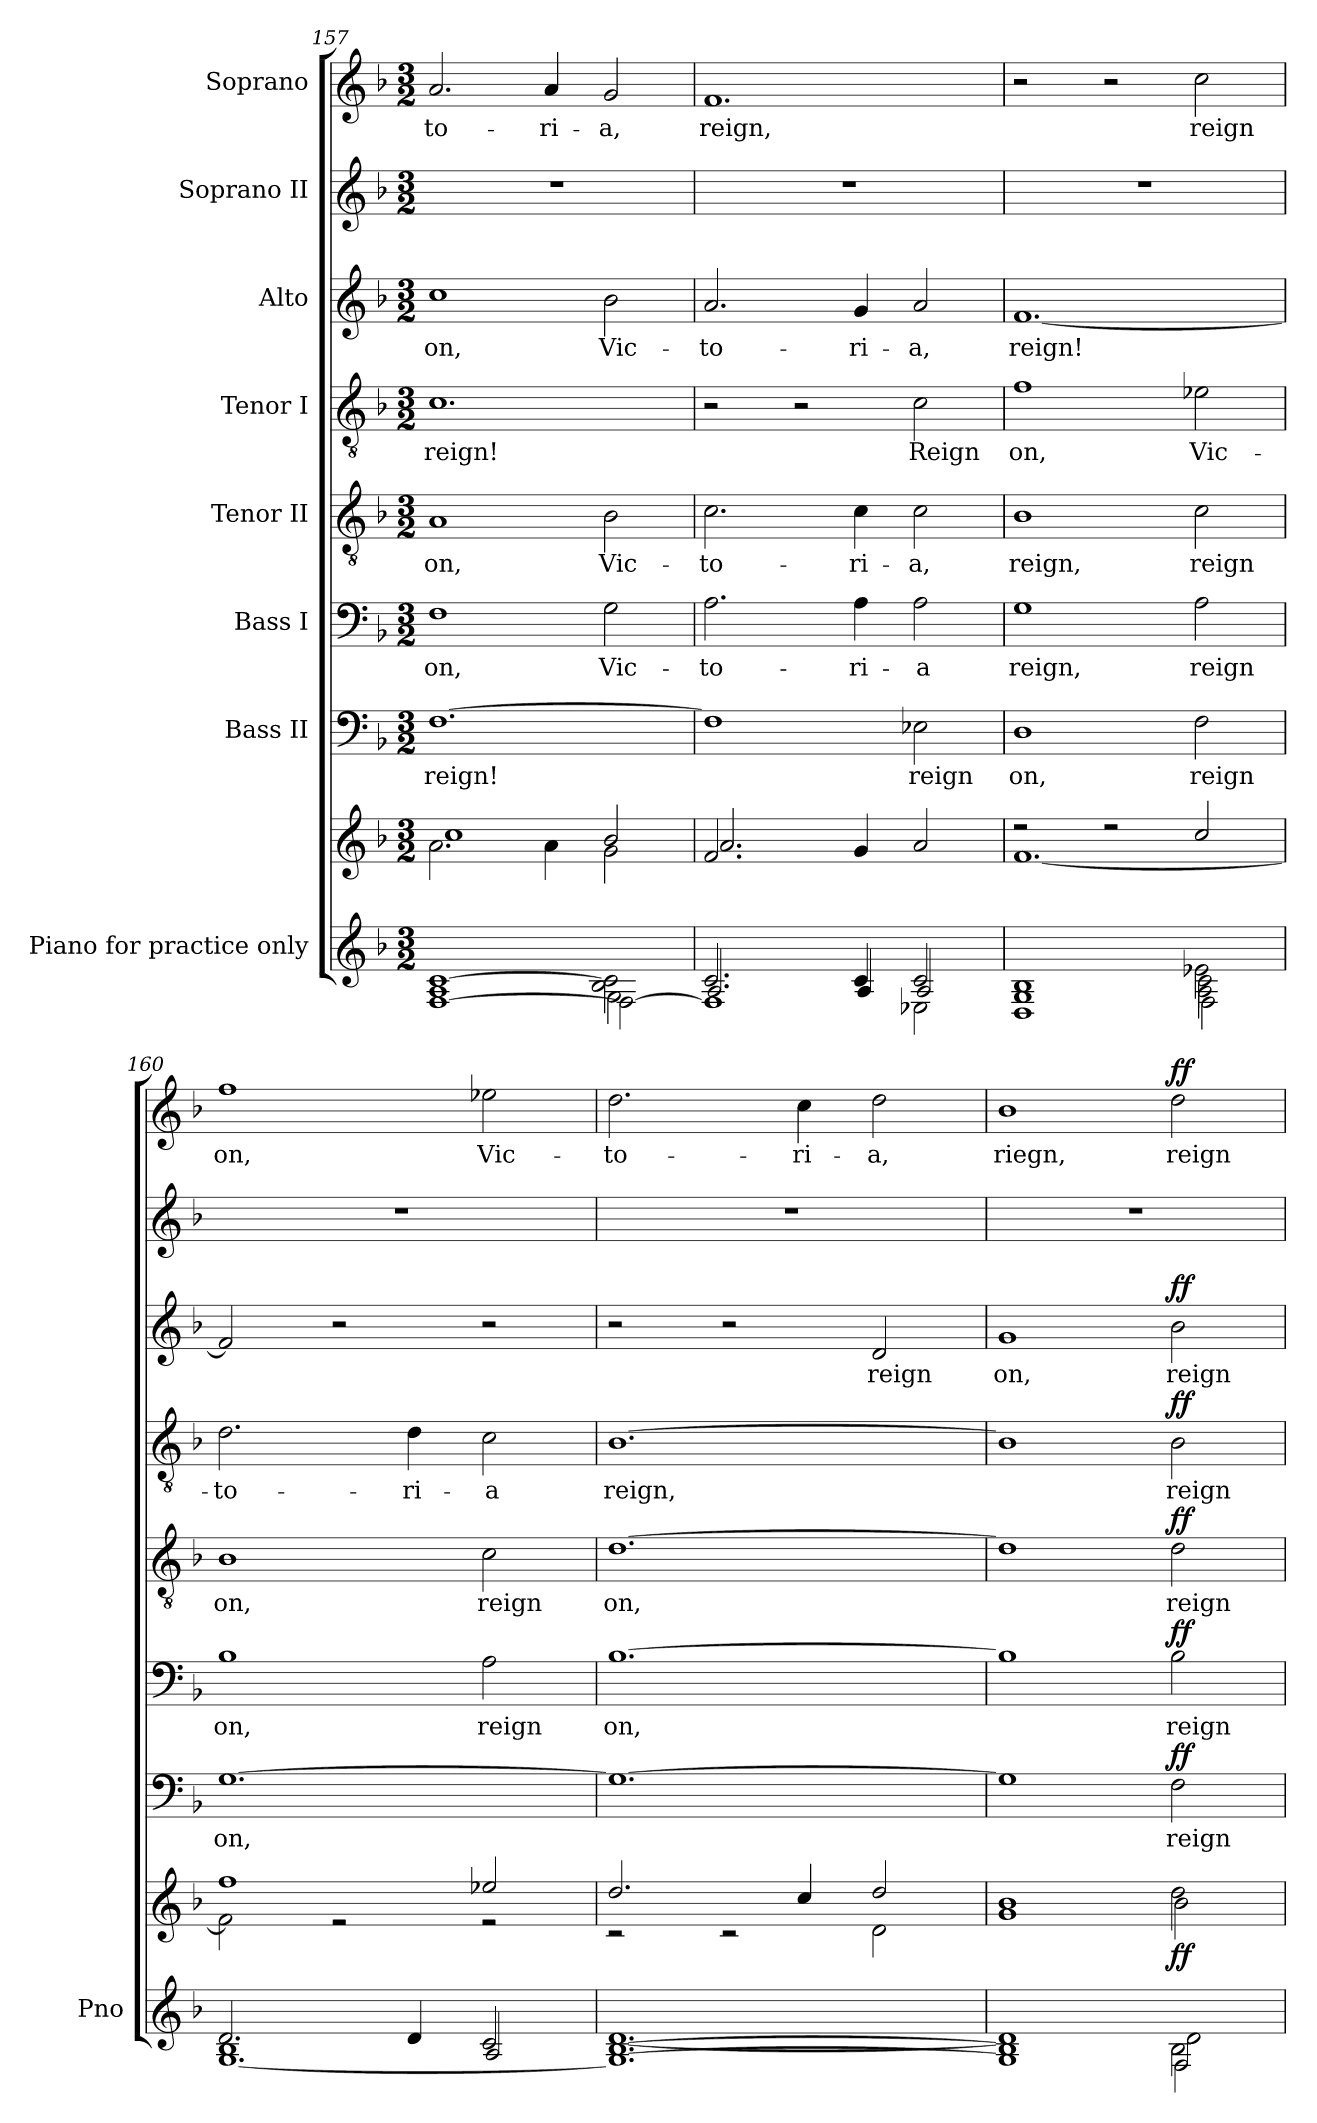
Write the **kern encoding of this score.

**kern	**kern	**dynam	**kern	**text	**dynam	**kern	**text	**dynam	**kern	**text	**dynam	**kern	**text	**dynam	**kern	**text	**dynam	**kern	**kern	**text	**dynam
*part8	*part8	*part8	*part7	*part7	*part7	*part6	*part6	*part6	*part5	*part5	*part5	*part4	*part4	*part4	*part3	*part3	*part3	*part2	*part1	*part1	*part1
*staff9	*staff8	*staff8/9	*staff7	*staff7	*staff7	*staff6	*staff6	*staff6	*staff5	*staff5	*staff5	*staff4	*staff4	*staff4	*staff3	*staff3	*staff3	*staff2	*staff1	*staff1	*staff1
*I"Piano for practice only	*	*	*I"Bass II	*	*	*I"Bass I	*	*	*I"Tenor II	*	*	*I"Tenor I	*	*	*I"Alto	*	*	*I"Soprano II	*I"Soprano	*	*
*I'Pno	*	*	*	*	*	*	*	*	*	*	*	*	*	*	*	*	*	*	*	*	*
*clefG2	*clefG2	*	*clefF4	*	*	*clefF4	*	*	*clefGv2	*	*	*clefGv2	*	*	*clefG2	*	*	*clefG2	*clefG2	*	*
*k[b-]	*k[b-]	*	*k[b-]	*	*	*k[b-]	*	*	*k[b-]	*	*	*k[b-]	*	*	*k[b-]	*	*	*k[b-]	*k[b-]	*	*
*M3/2	*M3/2	*	*M3/2	*	*	*M3/2	*	*	*M3/2	*	*	*M3/2	*	*	*M3/2	*	*	*M3/2	*M3/2	*	*
=157	=157	=157	=157	=157	=157	=157	=157	=157	=157	=157	=157	=157	=157	=157	=157	=157	=157	=157	=157	=157	=157
*^	*^	*	*	*	*	*	*	*	*	*	*	*	*	*	*	*	*	*	*	*	*
*	*^	*	*	*	*	*	*	*	*	*	*	*	*	*	*	*	*	*	*	*	*	*	*
!	!	!	!	!	!	!	!LO:LY:b	!	!	!LO:LY:b	!	!	!LO:LY:b	!	!	!LO:LY:b	!	!	!LO:LY:b	!	!	!	!LO:LY:b	!
[1c	1A	[<1F	2.a\	1cc	.	[1.F	reign!	.	1F	on,	.	1A	on,	.	1.c	reign!	.	1cc	on,	.	1.r	2.a/	-to-	.
!	!	!	!	!	!	!	!	!	!	!	!	!	!	!	!	!	!	!	!	!	!	!	!LO:LY:b	!
.	.	.	4a\	.	.	.	.	.	.	.	.	.	.	.	.	.	.	.	.	.	.	4a/	-ri-	.
!	!	!	!	!	!	!	!	!	!	!LO:LY:b	!	!	!LO:LY:b	!	!	!	!	!	!LO:LY:b	!	!	!	!LO:LY:b	!
2B-\ 2c\]	2G\	2F\_	2g\	2b-/	.	.	.	.	2G\	Vic-	.	2B-\	Vic-	.	.	.	.	2b-\	Vic-	.	.	2g/	-a,	.
=158	=158	=158	=158	=158	=158	=158	=158	=158	=158	=158	=158	=158	=158	=158	=158	=158	=158	=158	=158	=158	=158	=158	=158	=158
!	!	!	!	!	!	!	!	!	!	!LO:LY:b	!	!	!LO:LY:b	!	!	!	!	!	!LO:LY:b	!	!	!	!LO:LY:b	!
2.c/	2.A/	1F]	2.f/	2.a/	.	1F]	.	.	2.A\	-to-	.	2.c\	-to-	.	2r	.	.	2.a/	-to-	.	1.r	1.f	reign,	.
.	.	.	.	.	.	.	.	.	.	.	.	.	.	.	2r	.	.	.	.	.	.	.	.	.
!	!	!	!	!	!	!	!	!	!	!LO:LY:b	!	!	!LO:LY:b	!	!	!	!	!	!LO:LY:b	!	!	!	!	!
4c/	4A/	.	4g/	2.ryy	.	.	.	.	4A\	-ri-	.	4c\	-ri-	.	.	.	.	4g/	-ri-	.	.	.	.	.
!	!	!	!	!	!	!	!LO:LY:b	!	!	!LO:LY:b	!	!	!LO:LY:b	!	!	!LO:LY:b	!	!	!LO:LY:b	!	!	!	!	!
2c/	2A/	2E-X\	2a/	.	.	2E-X\	reign	.	2A\	-a	.	2c\	-a,	.	2c\	Reign	.	2a/	-a,	.	.	.	.	.
!!LO:PB:g=z
=159	=159	=159	=159	=159	=159	=159	=159	=159	=159	=159	=159	=159	=159	=159	=159	=159	=159	=159	=159	=159	=159	=159	=159	=159
*	*	*^	*	*	*	*	*	*	*	*	*	*	*	*	*	*	*	*	*	*	*	*	*	*
!	!	!	!	!	!	!	!	!LO:LY:b	!	!	!LO:LY:b	!	!	!LO:LY:b	!	!	!LO:LY:b	!	!	!LO:LY:b	!	!	!	!	!
1B-	1ryy	1G	1D	2r	[1.f	.	1D	on,	.	1G	reign,	.	1B-	reign,	.	1f	on,	.	[1.f	reign!	.	1.r	2r	.	.
.	.	.	.	2r	.	.	.	.	.	.	.	.	.	.	.	.	.	.	.	.	.	.	2r	.	.
!	!	!	!	!	!	!	!	!LO:LY:b	!	!	!LO:LY:b	!	!	!LO:LY:b	!	!	!LO:LY:b	!	!	!	!	!	!	!LO:LY:b	!
2e-X\	2c\	2A\	2F\	2cc/	.	.	2F\	reign	.	2A\	reign	.	2c\	reign	.	2e-X\	Vic-	.	.	.	.	.	2cc\	reign	.
=160	=160	=160	=160	=160	=160	=160	=160	=160	=160	=160	=160	=160	=160	=160	=160	=160	=160	=160	=160	=160	=160	=160	=160	=160	=160
!	!	!	!	!	!	!	!	!LO:LY:b	!	!	!LO:LY:b	!	!	!LO:LY:b	!	!	!LO:LY:b	!	!	!	!	!	!	!LO:LY:b	!
2.d/	1B-	1ryy	[1.G	1ff	2f\]	.	[1.G	on,	.	1B-	on,	.	1B-	on,	.	2.d\	-to-	.	2f/]	.	.	1.r	1ff	on,	.
.	.	.	.	.	2r	.	.	.	.	.	.	.	.	.	.	.	.	.	2r	.	.	.	.	.	.
!	!	!	!	!	!	!	!	!	!	!	!	!	!	!	!	!	!LO:LY:b	!	!	!	!	!	!	!	!
4d/	.	.	.	.	.	.	.	.	.	.	.	.	.	.	.	4d\	-ri-	.	.	.	.	.	.	.	.
!	!	!	!	!	!	!	!	!	!	!	!LO:LY:b	!	!	!LO:LY:b	!	!	!LO:LY:b	!	!	!	!	!	!	!LO:LY:b	!
2c/	2ryy	2A/	.	2ee-X/	2r	.	.	.	.	2A\	reign	.	2c\	reign	.	2c\	-a	.	2r	.	.	.	2ee-X\	Vic-	.
*	*	*v	*v	*	*	*	*	*	*	*	*	*	*	*	*	*	*	*	*	*	*	*	*	*	*
=161	=161	=161	=161	=161	=161	=161	=161	=161	=161	=161	=161	=161	=161	=161	=161	=161	=161	=161	=161	=161	=161	=161	=161	=161
!	!	!	!	!	!	!	!	!	!	!LO:LY:b	!	!	!LO:LY:b	!	!	!LO:LY:b	!	!	!	!	!	!	!LO:LY:b	!
[1.B-	[>1.d	1.G_	2.dd/	2r	.	1.G_	.	.	[1.B-	on,	.	[1.d	on,	.	[1.B-	reign,	.	2r	.	.	1.r	2.dd\	-to-	.
.	.	.	.	2r	.	.	.	.	.	.	.	.	.	.	.	.	.	2r	.	.	.	.	.	.
!	!	!	!	!	!	!	!	!	!	!	!	!	!	!	!	!	!	!	!	!	!	!	!LO:LY:b	!
.	.	.	4cc/	.	.	.	.	.	.	.	.	.	.	.	.	.	.	.	.	.	.	4cc\	-ri-	.
!	!	!	!	!	!	!	!	!	!	!	!	!	!	!	!	!	!	!	!LO:LY:b	!	!	!	!LO:LY:b	!
.	.	.	2dd/	2d\	.	.	.	.	.	.	.	.	.	.	.	.	.	2d/	reign	.	.	2dd\	-a,	.
=162	=162	=162	=162	=162	=162	=162	=162	=162	=162	=162	=162	=162	=162	=162	=162	=162	=162	=162	=162	=162	=162	=162	=162	=162
!	!	!	!	!	!	!	!	!	!	!	!	!	!	!	!	!	!	!	!LO:LY:b	!	!	!	!LO:LY:b	!
1B-]	1d]	1G]	1b-	1g	.	1G]	.	.	1B-]	.	.	1d]	.	.	1B-]	.	.	1g	on,	.	1.r	1b-	riegn,	.
!	!	!	!	!	!LO:DY:b	!	!LO:LY:b	!LO:DY:a	!	!LO:LY:b	!LO:DY:a	!	!LO:LY:b	!LO:DY:a	!	!LO:LY:b	!LO:DY:a	!	!LO:LY:b	!LO:DY:a	!	!	!LO:LY:b	!LO:DY:a
2B-\	2d\	2F\	2dd\	2b-\	ff	2F\	reign	ff	2B-\	reign	ff	2d\	reign	ff	2B-\	reign	ff	2b-\	reign	ff	.	2dd\	reign	ff
*v	*v	*v	*	*	*	*	*	*	*	*	*	*	*	*	*	*	*	*	*	*	*	*	*	*
*	*v	*v	*	*	*	*	*	*	*	*	*	*	*	*	*	*	*	*	*	*	*	*
=	=	=	=	=	=	=	=	=	=	=	=	=	=	=	=	=	=	=	=	=	=
*-	*-	*-	*-	*-	*-	*-	*-	*-	*-	*-	*-	*-	*-	*-	*-	*-	*-	*-	*-	*-	*-
